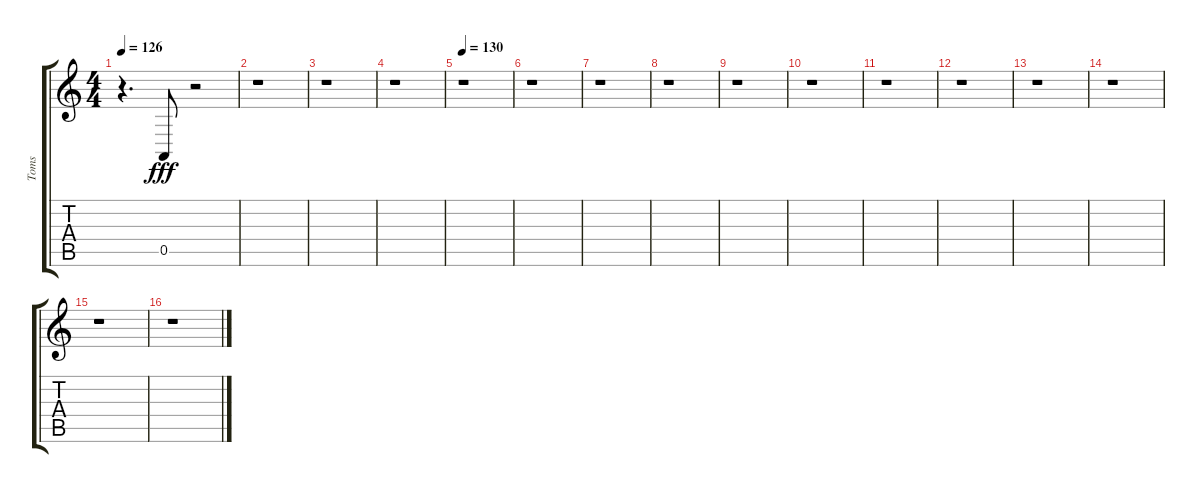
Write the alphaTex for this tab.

\track ("Toms" "Toms") {instrument acousticgrandpiano}
\staff {score tabs}
\tuning (E4 B3 G3 D3 A2 E2) {hide}
\ts (4 4)
\tempo 126
\clef g2
\ks c
r.4{d dy fff} 0.5.8 r.2 |
r.1 |
r.1 |
r.1 |
\tempo 130
r.1 |
r.1 |
r.1 |
r.1 |
r.1 |
r.1 |
r.1 |
r.1 |
r.1 |
r.1 |
r.1 |
r.1
